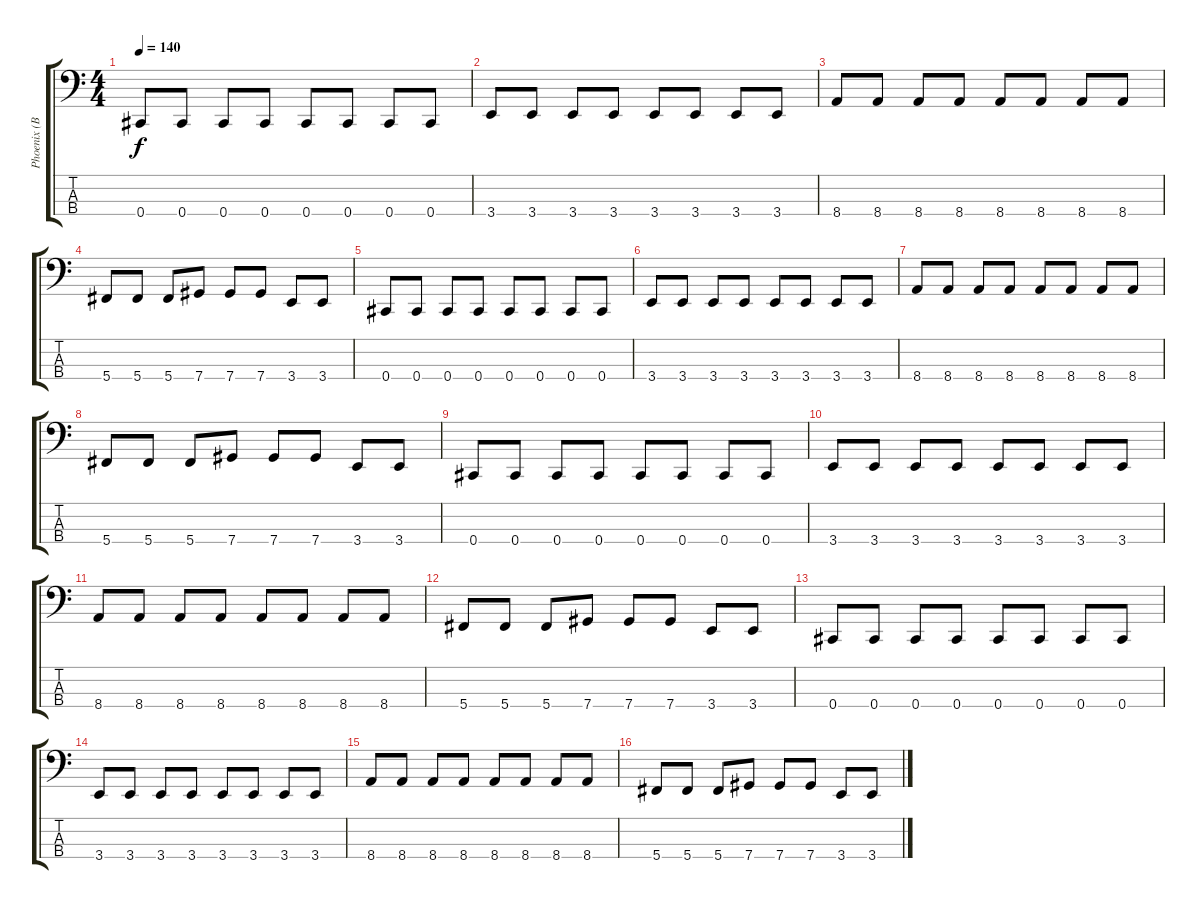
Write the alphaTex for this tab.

\track ("Phoenix (Bass)" "Phoenix (B") {instrument electricbasspick}
\staff {score tabs}
\tuning (Gb2 Db2 Ab1 Db1) {hide}
\ts (4 4)
\tempo 140
\clef f4
\ks c
0.4.8{dy f} 0.4.8 0.4.8 0.4.8 0.4.8 0.4.8 0.4.8 0.4.8 |
3.4.8 3.4.8 3.4.8 3.4.8 3.4.8 3.4.8 3.4.8 3.4.8 |
8.4.8 8.4.8 8.4.8 8.4.8 8.4.8 8.4.8 8.4.8 8.4.8 |
5.4.8 5.4.8 5.4.8 7.4.8 7.4.8 7.4.8 3.4.8 3.4.8 |
0.4.8 0.4.8 0.4.8 0.4.8 0.4.8 0.4.8 0.4.8 0.4.8 |
3.4.8 3.4.8 3.4.8 3.4.8 3.4.8 3.4.8 3.4.8 3.4.8 |
8.4.8 8.4.8 8.4.8 8.4.8 8.4.8 8.4.8 8.4.8 8.4.8 |
5.4.8 5.4.8 5.4.8 7.4.8 7.4.8 7.4.8 3.4.8 3.4.8 |
0.4.8 0.4.8 0.4.8 0.4.8 0.4.8 0.4.8 0.4.8 0.4.8 |
3.4.8 3.4.8 3.4.8 3.4.8 3.4.8 3.4.8 3.4.8 3.4.8 |
8.4.8 8.4.8 8.4.8 8.4.8 8.4.8 8.4.8 8.4.8 8.4.8 |
5.4.8 5.4.8 5.4.8 7.4.8 7.4.8 7.4.8 3.4.8 3.4.8 |
0.4.8 0.4.8 0.4.8 0.4.8 0.4.8 0.4.8 0.4.8 0.4.8 |
3.4.8 3.4.8 3.4.8 3.4.8 3.4.8 3.4.8 3.4.8 3.4.8 |
8.4.8 8.4.8 8.4.8 8.4.8 8.4.8 8.4.8 8.4.8 8.4.8 |
5.4.8 5.4.8 5.4.8 7.4.8 7.4.8 7.4.8 3.4.8 3.4.8
